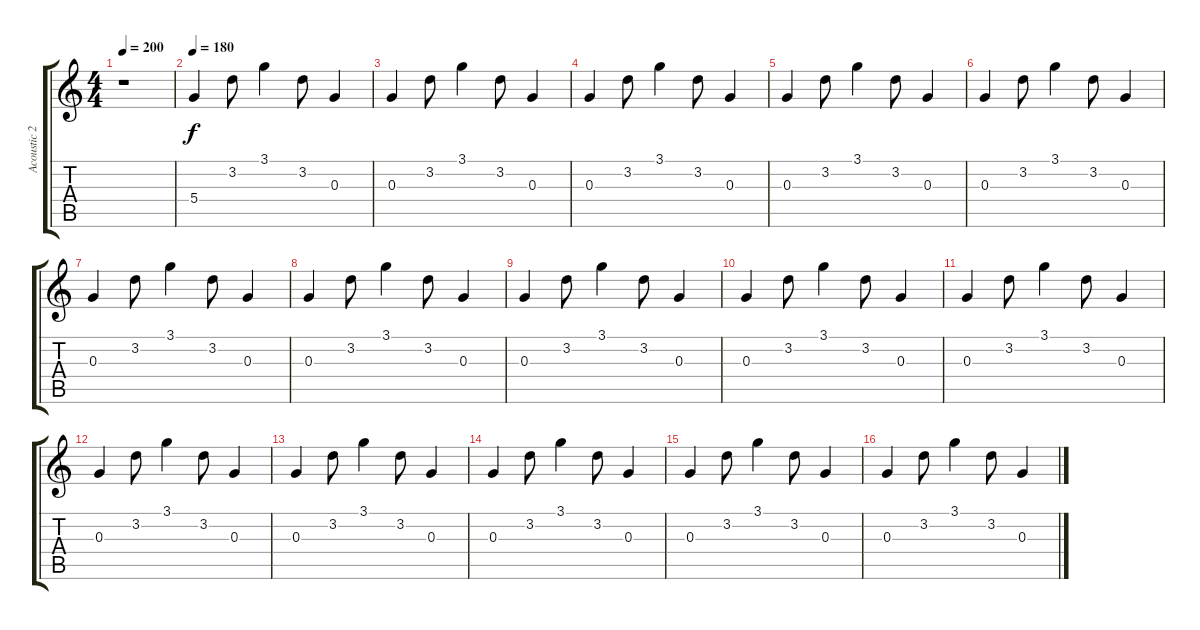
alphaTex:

\track ("Acoustic 2" "Acoustic 2") {instrument acousticguitarsteel}
\staff {score tabs}
\tuning (E4 B3 G3 D3 A2 E2) {hide}
\ts (4 4)
\tempo 200
\clef g2
\ks c
r.1{dy f} |
\tempo 180
5.4.4 3.2.8 3.1.4 3.2.8 0.3.4 |
0.3.4 3.2.8 3.1.4 3.2.8 0.3.4 |
0.3.4 3.2.8 3.1.4 3.2.8 0.3.4 |
0.3.4 3.2.8 3.1.4 3.2.8 0.3.4 |
0.3.4 3.2.8 3.1.4 3.2.8 0.3.4 |
0.3.4 3.2.8 3.1.4 3.2.8 0.3.4 |
0.3.4 3.2.8 3.1.4 3.2.8 0.3.4 |
0.3.4 3.2.8 3.1.4 3.2.8 0.3.4 |
0.3.4 3.2.8 3.1.4 3.2.8 0.3.4 |
0.3.4 3.2.8 3.1.4 3.2.8 0.3.4 |
0.3.4 3.2.8 3.1.4 3.2.8 0.3.4 |
0.3.4 3.2.8 3.1.4 3.2.8 0.3.4 |
0.3.4 3.2.8 3.1.4 3.2.8 0.3.4 |
0.3.4 3.2.8 3.1.4 3.2.8 0.3.4 |
0.3.4 3.2.8 3.1.4 3.2.8 0.3.4
